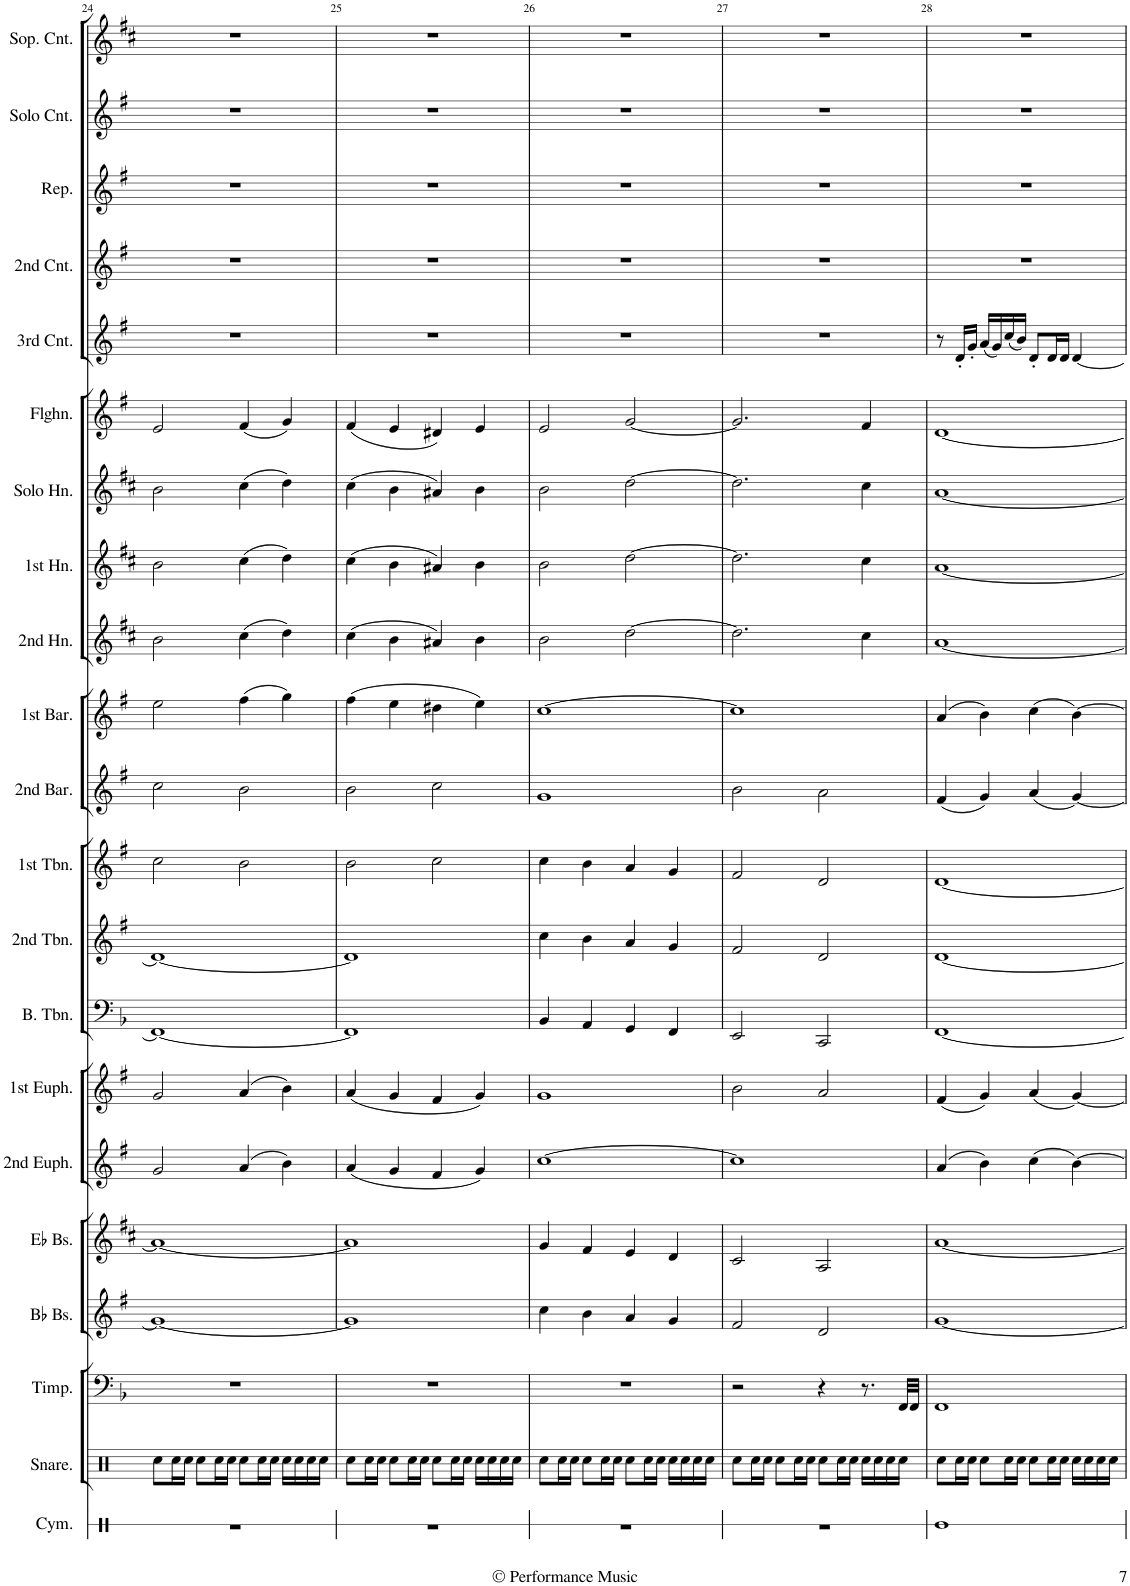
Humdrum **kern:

**kern	**kern	**kern	**kern	**kern	**kern	**kern	**kern	**kern	**kern	**kern	**kern	**kern	**kern	**kern	**kern	**kern	**kern	**kern	**kern	**kern
*part21	*part20	*part19	*part18	*part17	*part16	*part15	*part14	*part13	*part12	*part11	*part10	*part9	*part8	*part7	*part6	*part5	*part4	*part3	*part2	*part1
*staff21	*staff20	*staff19	*staff18	*staff17	*staff16	*staff15	*staff14	*staff13	*staff12	*staff11	*staff10	*staff9	*staff8	*staff7	*staff6	*staff5	*staff4	*staff3	*staff2	*staff1
*I"Cymbal	*I"Snare Drum	*I"Timpani	*I"Bb Bass	*I"Eb Bass	*I"2nd Euphonium	*I"1st Euphonium	*I"Bass Trombone	*I"2nd Trombone	*I"1st Trombone	*I"2nd Baritone	*I"1st Baritone	*I"2nd Horn	*I"1st Horn	*I"Solo Horn	*I"Flugelhorn	*I"3rd Cornet	*I"2nd Cornet	*I"Repiano	*I"Solo Cornet	*I"Soprano Cornet
*I'Cym.	*I'Snare.	*I'Timp.	*I'Bb Bs.	*I'Eb Bs.	*I'2nd Euph.	*I'1st Euph.	*I'B. Tbn.	*I'2nd Tbn.	*I'1st Tbn.	*I'2nd Bar.	*I'1st Bar.	*I'2nd Hn.	*I'1st Hn.	*I'Solo Hn.	*I'Flghn.	*I'3rd Cnt.	*I'2nd Cnt.	*I'Rep.	*I'Solo Cnt.	*I'Sop. Cnt.
!!LO:PB:g=z
*clefX	*clefX	*clefF4	*clefG2	*clefG2	*clefG2	*clefG2	*clefF4	*clefG2	*clefG2	*clefG2	*clefG2	*clefG2	*clefG2	*clefG2	*clefG2	*clefG2	*clefG2	*clefG2	*clefG2	*clefG2
*	*	*	*Trd15c26	*Trd12c21	*	*Trd8c14	*	*Trd8c14	*Trd8c14	*Trd8c14	*Trd8c14	*Trd5c9	*Trd5c9	*Trd5c9	*Trd1c2	*Trd1c2	*Trd1c2	*Trd1c2	*Trd1c2	*Trd-2c-3
*k[]	*k[]	*k[b-]	*k[f#]	*k[f#c#]	*k[f#]	*k[f#]	*k[b-]	*k[f#]	*k[f#]	*k[f#]	*k[f#]	*k[f#c#]	*k[f#c#]	*k[f#c#]	*k[f#]	*k[f#]	*k[f#]	*k[f#]	*k[f#]	*k[f#c#]
*M4/4	*M4/4	*M4/4	*M4/4	*M4/4	*M4/4	*M4/4	*M4/4	*M4/4	*M4/4	*M4/4	*M4/4	*M4/4	*M4/4	*M4/4	*M4/4	*M4/4	*M4/4	*M4/4	*M4/4	*M4/4
=24	=24	=24	=24	=24	=24	=24	=24	=24	=24	=24	=24	=24	=24	=24	=24	=24	=24	=24	=24	=24
1r	8Rcc\L	1r	1g_	1a_	2g/	2g/	1FF_	1d_	2cc\	2cc\	2ee\	2b\	2b\	2b\	2e/	1r	1r	1r	1r	1r
.	16Rcc\L	.	.	.	.	.	.	.	.	.	.	.	.	.	.	.	.	.	.	.
.	16Rcc\JJ	.	.	.	.	.	.	.	.	.	.	.	.	.	.	.	.	.	.	.
.	8Rcc\L	.	.	.	.	.	.	.	.	.	.	.	.	.	.	.	.	.	.	.
.	16Rcc\L	.	.	.	.	.	.	.	.	.	.	.	.	.	.	.	.	.	.	.
.	16Rcc\JJ	.	.	.	.	.	.	.	.	.	.	.	.	.	.	.	.	.	.	.
.	8Rcc\L	.	.	.	(4a/	(4a/	.	.	2b\	2b\	(4ff#\	(4cc#\	(4cc#\	(4cc#\	(4f#/	.	.	.	.	.
.	16Rcc\L	.	.	.	.	.	.	.	.	.	.	.	.	.	.	.	.	.	.	.
.	16Rcc\JJ	.	.	.	.	.	.	.	.	.	.	.	.	.	.	.	.	.	.	.
.	16Rcc\LL	.	.	.	4b\)	4b\)	.	.	.	.	4gg\)	4dd\)	4dd\)	4dd\)	4g/)	.	.	.	.	.
.	16Rcc\	.	.	.	.	.	.	.	.	.	.	.	.	.	.	.	.	.	.	.
.	16Rcc\	.	.	.	.	.	.	.	.	.	.	.	.	.	.	.	.	.	.	.
.	16Rcc\JJ	.	.	.	.	.	.	.	.	.	.	.	.	.	.	.	.	.	.	.
=25	=25	=25	=25	=25	=25	=25	=25	=25	=25	=25	=25	=25	=25	=25	=25	=25	=25	=25	=25	=25
1r	8Rcc\L	1r	1g]	1a]	(4a/	(4a/	1FF]	1d]	2b\	2b\	(4ff#\	(4cc#\	(4cc#\	(4cc#\	(4f#/	1r	1r	1r	1r	1r
.	16Rcc\L	.	.	.	.	.	.	.	.	.	.	.	.	.	.	.	.	.	.	.
.	16Rcc\JJ	.	.	.	.	.	.	.	.	.	.	.	.	.	.	.	.	.	.	.
.	8Rcc\L	.	.	.	4g/	4g/	.	.	.	.	4ee\	4b\	4b\	4b\	4e/	.	.	.	.	.
.	16Rcc\L	.	.	.	.	.	.	.	.	.	.	.	.	.	.	.	.	.	.	.
.	16Rcc\JJ	.	.	.	.	.	.	.	.	.	.	.	.	.	.	.	.	.	.	.
.	8Rcc\L	.	.	.	4f#/	4f#/	.	.	2cc\	2cc\	4dd#X\	4a#X/)	4a#X/)	4a#X/)	4d#X/)	.	.	.	.	.
.	16Rcc\L	.	.	.	.	.	.	.	.	.	.	.	.	.	.	.	.	.	.	.
.	16Rcc\JJ	.	.	.	.	.	.	.	.	.	.	.	.	.	.	.	.	.	.	.
.	16Rcc\LL	.	.	.	4g/)	4g/)	.	.	.	.	4ee\)	4b\	4b\	4b\	4e/	.	.	.	.	.
.	16Rcc\	.	.	.	.	.	.	.	.	.	.	.	.	.	.	.	.	.	.	.
.	16Rcc\	.	.	.	.	.	.	.	.	.	.	.	.	.	.	.	.	.	.	.
.	16Rcc\JJ	.	.	.	.	.	.	.	.	.	.	.	.	.	.	.	.	.	.	.
=26	=26	=26	=26	=26	=26	=26	=26	=26	=26	=26	=26	=26	=26	=26	=26	=26	=26	=26	=26	=26
*	*	*	*	*	*	*	*	*	*	*^	*	*	*	*	*	*	*	*	*	*
1r	8Rcc\L	1r	4cc\	4g/	[>1cc	1g	4BB-/	4cc\	4cc\	1ryy	1g	[>1cc	2b\	2b\	2b\	2e/	1r	1r	1r	1r	1r
.	16Rcc\L	.	.	.	.	.	.	.	.	.	.	.	.	.	.	.	.	.	.	.	.
.	16Rcc\JJ	.	.	.	.	.	.	.	.	.	.	.	.	.	.	.	.	.	.	.	.
.	8Rcc\L	.	4b\	4f#/	.	.	4AA/	4b\	4b\	.	.	.	.	.	.	.	.	.	.	.	.
.	16Rcc\L	.	.	.	.	.	.	.	.	.	.	.	.	.	.	.	.	.	.	.	.
.	16Rcc\JJ	.	.	.	.	.	.	.	.	.	.	.	.	.	.	.	.	.	.	.	.
.	8Rcc\L	.	4a/	4e/	.	.	4GG/	4a/	4a/	.	.	.	[2dd\	[2dd\	[2dd\	[2g/	.	.	.	.	.
.	16Rcc\L	.	.	.	.	.	.	.	.	.	.	.	.	.	.	.	.	.	.	.	.
.	16Rcc\JJ	.	.	.	.	.	.	.	.	.	.	.	.	.	.	.	.	.	.	.	.
.	16Rcc\LL	.	4g/	4d/	.	.	4FF/	4g/	4g/	.	.	.	.	.	.	.	.	.	.	.	.
.	16Rcc\	.	.	.	.	.	.	.	.	.	.	.	.	.	.	.	.	.	.	.	.
.	16Rcc\	.	.	.	.	.	.	.	.	.	.	.	.	.	.	.	.	.	.	.	.
.	16Rcc\JJ	.	.	.	.	.	.	.	.	.	.	.	.	.	.	.	.	.	.	.	.
=27	=27	=27	=27	=27	=27	=27	=27	=27	=27	=27	=27	=27	=27	=27	=27	=27	=27	=27	=27	=27	=27
1r	8Rcc\L	2r	2f#/	2c#/	1cc]	2b\	2EE/	2f#/	2f#/	1ryy	2b\	1cc]	2.dd\]	2.dd\]	2.dd\]	2.g/]	1r	1r	1r	1r	1r
.	16Rcc\L	.	.	.	.	.	.	.	.	.	.	.	.	.	.	.	.	.	.	.	.
.	16Rcc\JJ	.	.	.	.	.	.	.	.	.	.	.	.	.	.	.	.	.	.	.	.
.	8Rcc\L	.	.	.	.	.	.	.	.	.	.	.	.	.	.	.	.	.	.	.	.
.	16Rcc\L	.	.	.	.	.	.	.	.	.	.	.	.	.	.	.	.	.	.	.	.
.	16Rcc\JJ	.	.	.	.	.	.	.	.	.	.	.	.	.	.	.	.	.	.	.	.
.	8Rcc\L	4r	2d/	2A/	.	2a/	2CC/	2d/	2d/	.	2a\	.	.	.	.	.	.	.	.	.	.
.	16Rcc\L	.	.	.	.	.	.	.	.	.	.	.	.	.	.	.	.	.	.	.	.
.	16Rcc\JJ	.	.	.	.	.	.	.	.	.	.	.	.	.	.	.	.	.	.	.	.
.	16Rcc\LL	8.r	.	.	.	.	.	.	.	.	.	.	4cc#\	4cc#\	4cc#\	4f#/	.	.	.	.	.
.	16Rcc\	.	.	.	.	.	.	.	.	.	.	.	.	.	.	.	.	.	.	.	.
.	16Rcc\	.	.	.	.	.	.	.	.	.	.	.	.	.	.	.	.	.	.	.	.
.	16Rcc\JJ	32FF/LLL	.	.	.	.	.	.	.	.	.	.	.	.	.	.	.	.	.	.	.
.	.	32FF/JJJ	.	.	.	.	.	.	.	.	.	.	.	.	.	.	.	.	.	.	.
*	*	*	*	*	*	*	*	*	*	*v	*v	*	*	*	*	*	*	*	*	*	*
=28	=28	=28	=28	=28	=28	=28	=28	=28	=28	=28	=28	=28	=28	=28	=28	=28	=28	=28	=28	=28
1Re	8Rcc\L	1FF	[1g	[1a	(4a/	(4f#/	[1FF	[1d	[1d	(4f#/	(4a/	[1a	[1a	[1a	[1d	8r	1r	1r	1r	1r
.	16Rcc\L	.	.	.	.	.	.	.	.	.	.	.	.	.	.	16d'/LL	.	.	.	.
.	16Rcc\JJ	.	.	.	.	.	.	.	.	.	.	.	.	.	.	16g'/JJ	.	.	.	.
.	8Rcc\L	.	.	.	4b\)	4g/)	.	.	.	4g/)	4b\)	.	.	.	.	(16a/LL	.	.	.	.
.	.	.	.	.	.	.	.	.	.	.	.	.	.	.	.	16g/)	.	.	.	.
.	16Rcc\L	.	.	.	.	.	.	.	.	.	.	.	.	.	.	(16cc/	.	.	.	.
.	16Rcc\JJ	.	.	.	.	.	.	.	.	.	.	.	.	.	.	16b/JJ)	.	.	.	.
.	8Rcc\L	.	.	.	(4cc\	(4a/	.	.	.	(4a/	(4cc\	.	.	.	.	8d'/L	.	.	.	.
.	16Rcc\L	.	.	.	.	.	.	.	.	.	.	.	.	.	.	16d/L	.	.	.	.
.	16Rcc\JJ	.	.	.	.	.	.	.	.	.	.	.	.	.	.	16d/JJ	.	.	.	.
.	16Rcc\LL	.	.	.	[4b\)	[4g/)	.	.	.	[4g/)	[4b\)	.	.	.	.	[4d/	.	.	.	.
.	16Rcc\	.	.	.	.	.	.	.	.	.	.	.	.	.	.	.	.	.	.	.
.	16Rcc\	.	.	.	.	.	.	.	.	.	.	.	.	.	.	.	.	.	.	.
.	16Rcc\JJ	.	.	.	.	.	.	.	.	.	.	.	.	.	.	.	.	.	.	.
=	=	=	=	=	=	=	=	=	=	=	=	=	=	=	=	=	=	=	=	=
*-	*-	*-	*-	*-	*-	*-	*-	*-	*-	*-	*-	*-	*-	*-	*-	*-	*-	*-	*-	*-
